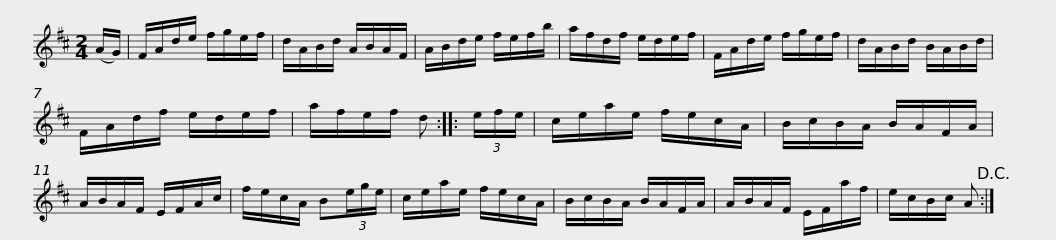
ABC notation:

X:1
L:1/8
M:2/4
I:linebreak $
K:D
V:1 treble
V:1
 (A/G/) | F/A/d/e/ f/g/e/f/ | d/A/B/d/ A/B/A/F/ | A/B/d/e/ f/e/f/b/ | a/f/d/f/ e/d/e/f/ | %5
 F/A/d/e/ f/g/e/f/ |$ d/A/B/d/ B/A/B/d/ | F/A/d/f/ e/d/e/f/ | a/f/e/f/ d :: (3e/f/e/ | %10
 c/e/a/e/ f/e/c/A/ | B/c/B/A/ B/A/F/A/ | A/B/A/F/ E/F/A/c/ |$ f/e/c/A/ B(3e/g/e/ | c/e/a/e/ f/e/c/A/ | %15
 B/c/B/A/ B/A/F/A/ | A/B/A/F/ E/F/a/f/ | e/c/B/c/ A!D.C.! :| %18
